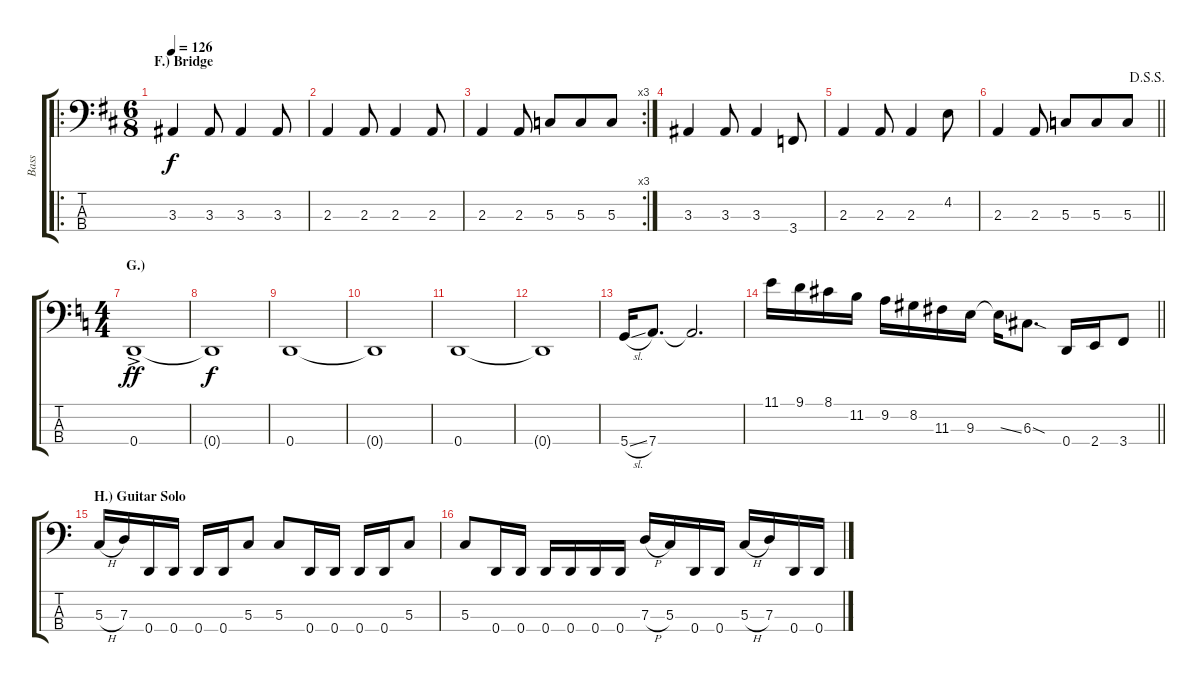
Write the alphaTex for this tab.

\track ("Bass" "Bass") {instrument electricbasspick}
\staff {score tabs}
\tuning (F2 C2 G1 D1) {hide}
\ro
\ts (6 8)
\section ("" "F.) Bridge")
\tempo 126
\clef f4
\ks d
3.3.4{dy f} 3.3.8 3.3.4 3.3.8 |
2.3.4 2.3.8 2.3.4 2.3.8 |
\rc 3
2.3.4 2.3.8 5.3.8 5.3.8 5.3.8 |
3.3.4 3.3.8 3.3.4 3.4.8 |
2.3.4 2.3.8 2.3.4 4.2.8 |
\jump dalsegnosegno
\barLineRight lightlight
2.3.4 2.3.8 5.3.8 5.3.8 5.3.8 |
\ts (4 4)
\section ("" "G.) ")
\ks c
0.4{ac}.1{dy ff} |
0.4{t}.1{dy f} |
0.4.1 |
0.4{t}.1 |
0.4.1 |
0.4{t}.1 |
5.4{sl}.16 7.4.8{d} 7.4{t}.2{d} |
\barLineRight lightlight
11.1.16 9.1.16 8.1.16 11.2.16 9.2.16 8.2.16 11.3.16 9.3.16 9.3{ss t}.16 6.3{sod}.8{d} 0.4.16 2.4.16 3.4.8 |
\section ("" "H.) Guitar Solo")
5.3{h}.16 7.3.16 0.4.16 0.4.16 0.4.16 0.4.16 5.3.8 5.3.8 0.4.16 0.4.16 0.4.16 0.4.16 5.3.8 |
5.3.8 0.4.16 0.4.16 0.4.16 0.4.16 0.4.16 0.4.16 7.3{h}.16 5.3.16 0.4.16 0.4.16 5.3{h}.16 7.3.16 0.4.16 0.4.16
